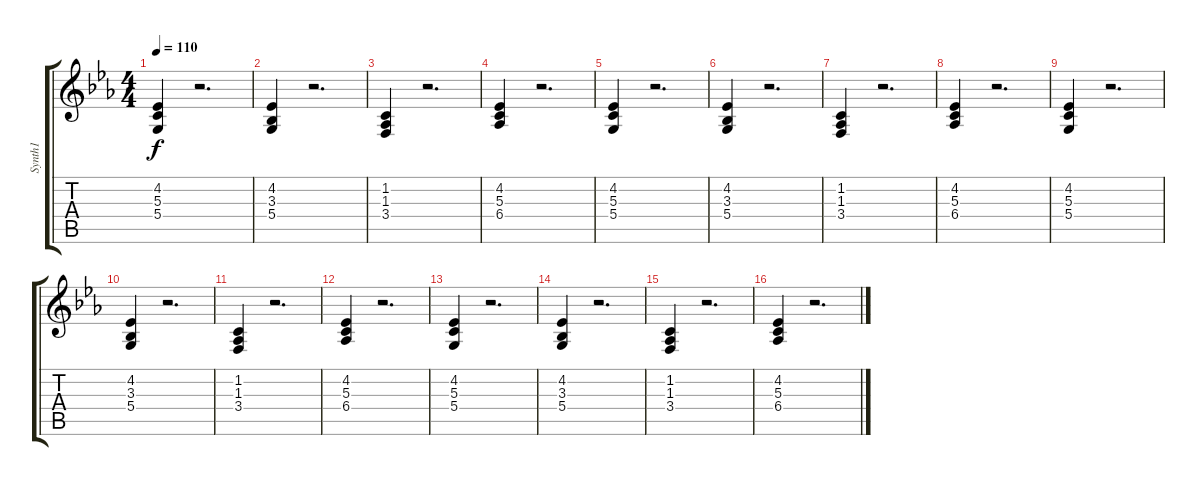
\track ("Synth1" "Synth1") {instrument choiraahs}
\staff {score tabs}
\tuning (E4 B3 G3 D3 A2 E2) {hide}
\ts (4 4)
\tempo 110
\clef g2
\ks eb
(4.2 5.3 5.4).4{dy f} r.2{d} |
(4.2 3.3 5.4).4 r.2{d} |
(1.2 1.3 3.4).4 r.2{d} |
(4.2 5.3 6.4).4 r.2{d} |
(4.2 5.3 5.4).4 r.2{d} |
(4.2 3.3 5.4).4 r.2{d} |
(1.2 1.3 3.4).4 r.2{d} |
(4.2 5.3 6.4).4 r.2{d} |
(4.2 5.3 5.4).4 r.2{d} |
(4.2 3.3 5.4).4 r.2{d} |
(1.2 1.3 3.4).4 r.2{d} |
(4.2 5.3 6.4).4 r.2{d} |
(4.2 5.3 5.4).4 r.2{d} |
(4.2 3.3 5.4).4 r.2{d} |
(1.2 1.3 3.4).4 r.2{d} |
(4.2 5.3 6.4).4 r.2{d}
